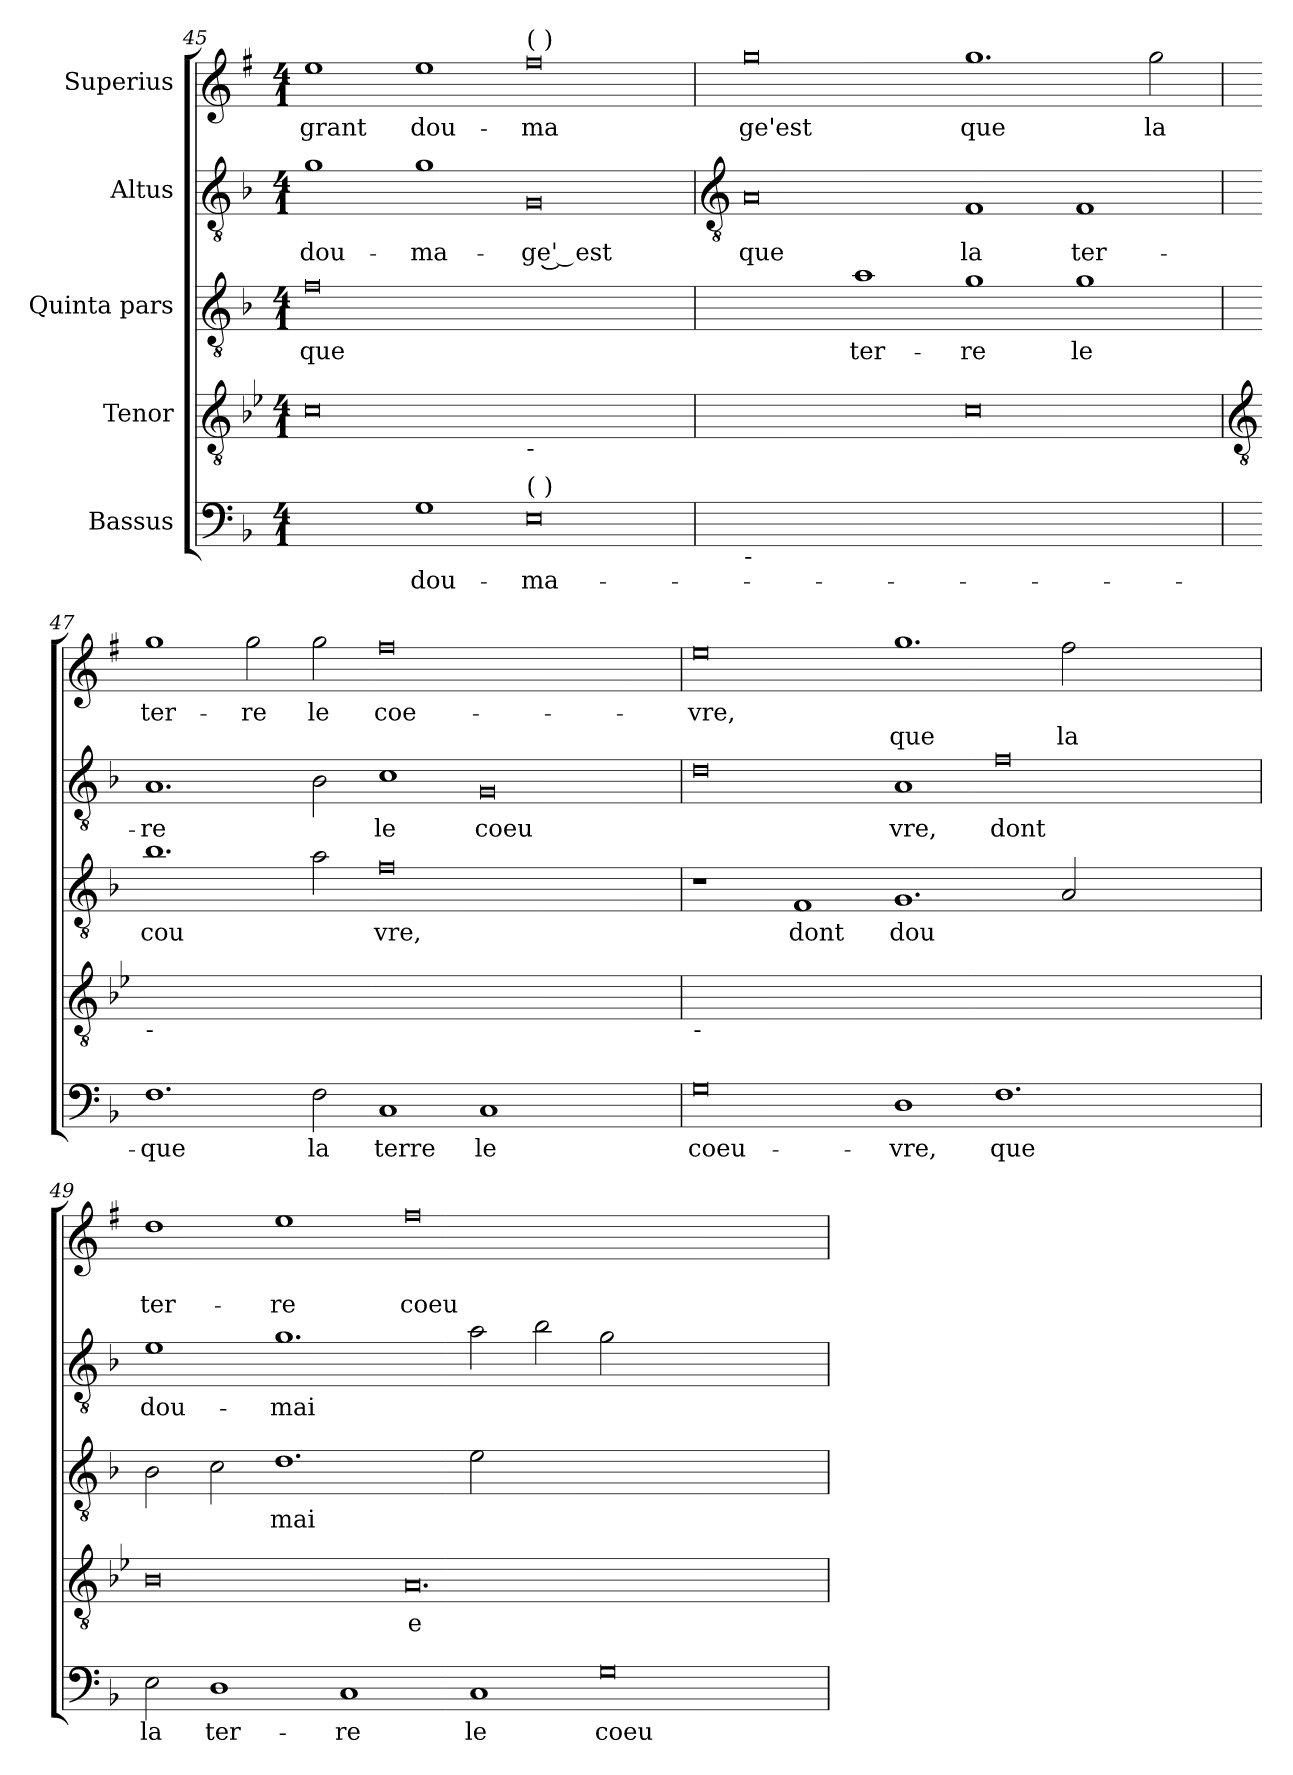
**kern	**text	**kern	**text	**kern	**text	**kern	**text	**kern	**text	**text
*part5	*part5	*part4	*part4	*part3	*part3	*part2	*part2	*part1	*part1	*part1
*staff5	*staff5	*staff4	*staff4	*staff3	*staff3	*staff2	*staff2	*staff1	*staff1	*staff1
*I"Bassus	*	*I"Tenor	*	*I"Quinta pars	*	*I"Altus	*	*I"Superius	*	*
!!LO:LB:g=z
*clefF4	*	*clefGv2	*	*clefGv2	*	*clefGv2	*	*clefG2	*	*
*	*	*	*	*	*	*	*	*ITrd1c2	*	*
*k[b-]	*	*k[b-e-]	*	*k[b-]	*	*k[b-]	*	*k[b-]	*	*
*F:	*	*B-:	*	*F:	*	*F:	*	*F:	*	*
*M4/1	*	*M4/1	*	*M4/1	*	*M4/1	*	*M4/1	*	*
=45	=45	=45	=45	=45	=45	=45	=45	=45	=45	=45
!	!	!	!	!	!LO:LY:b	!	!LO:LY:b	!	!LO:LY:b	!
1Gyy]	.	0c	.	0f	que	1g	dou-	1dd	grant	.
!	!LO:LY:b	!	!	!	!	!	!LO:LY:b	!	!LO:LY:b	!
1G	dou-	.	.	.	.	1g	-ma-	1dd	dou-	.
!	!	!	!	!	!	!	!	!LO:TX:a:t=(  )	!	!
!	!	!LO:TX:b:t=-	!	!	!	!	!	!	!	!
!LO:TX:a:t=(  )	!	!	!	!	!	!	!	!	!	!
!	!LO:LY:b	!	!	!	!LO:LY:b	!	!LO:LY:b	!	!LO:LY:b	!
0E	-ma-	[0B-yy	.	[0ayy	la	0G	-ge͜' est	0ee	-ma	.
!!LO:LB:g=z
=46	=46	=46	=46	=46	=46	=46	=46	=46	=46	=46
*	*	*	*	*	*	*clefGv2	*	*	*	*
!LO:TX:b:t=-	!	!	!	!	!	!	!	!	!	!
!	!LO:LY:b	!	!	!	!	!	!LO:LY:b	!	!LO:LY:b	!
[0Dyy	-ge' est	0B-yy]	.	1ayy]	.	0A	que	0ff	ge'est	.
!	!	!	!	!	!LO:LY:b	!	!	!	!	!
.	.	.	.	1a	ter-	.	.	.	.	.
!	!	!	!	!	!LO:LY:b	!	!LO:LY:b	!	!LO:LY:b	!
0Dyy]	.	0c	.	1g	-re	1F	la	1.ff	que	.
!	!	!	!	!	!LO:LY:b	!	!LO:LY:b	!	!	!
.	.	.	.	1g	le	1F	ter-	.	.	.
!	!	!	!	!	!	!	!	!	!LO:LY:b	!
.	.	.	.	.	.	.	.	2ff	la	.
!!LO:LB:g=z
=47	=47	=47	=47	=47	=47	=47	=47	=47	=47	=47
*	*	*clefGv2	*	*	*	*	*	*	*	*
!	!	!LO:TX:b:t=-	!	!	!	!	!	!	!	!
!	!LO:LY:b	!	!	!	!LO:LY:b	!	!LO:LY:b	!	!LO:LY:b	!
1.F	que	[0dyy	.	1.b-	cou	1.A	-re	1ff	ter-	.
!	!	!	!	!	!	!	!	!	!LO:LY:b	!
.	.	.	.	.	.	.	.	2ff	-re	.
!	!LO:LY:b	!	!	!	!	!	!	!	!LO:LY:b	!
2F	la	.	.	2a	.	2B-	.	2ff	le	.
!	!LO:LY:b	!	!	!	!LO:LY:b	!	!LO:LY:b	!	!LO:LY:b	!
1C	terre	0dyy]	.	0f	vre,	1c	le	0ee	coe-	.
!	!LO:LY:b	!	!	!	!	!	!LO:LY:b	!	!	!
1C	le	.	.	.	.	0G	coeu	.	.	.
1ryy	.	1ryy	.	1ryy	.	.	.	1ryy	.	.
=48	=48	=48	=48	=48	=48	=48	=48	=48	=48	=48
!	!	!LO:TX:b:t=-	!	!	!	!	!	!	!	!
!	!LO:LY:b	!	!	!	!	!	!	!	!LO:LY:b	!
0G	coeu-	[0cyy	.	1r	.	0d	.	0dd	-vre,	.
!	!	!	!	!	!LO:LY:b	!	!	!	!	!
.	.	.	.	1F	dont	.	.	.	.	.
!	!LO:LY:b	!	!	!	!LO:LY:b	!	!LO:LY:b	!	!	!LO:LY:b
1D	-vre,	0cyy]	.	1.G	dou	1A	vre,	1.ff	.	que
!	!LO:LY:b	!	!	!	!	!	!LO:LY:b	!	!	!
1.F	que	.	.	.	.	0f	dont	.	.	.
!	!	!	!	!	!	!	!	!	!	!LO:LY:b
.	.	.	.	2A	.	.	.	2ee	.	la
.	.	1ryy	.	1ryy	.	.	.	1ryy	.	.
2ryy	.	.	.	.	.	.	.	.	.	.
=49	=49	=49	=49	=49	=49	=49	=49	=49	=49	=49
!	!LO:LY:b	!	!	!	!	!	!LO:LY:b	!	!	!LO:LY:b
2E	la	0B-	.	2B-	.	1e	dou-	1cc	.	ter-
!	!LO:LY:b	!	!	!	!	!	!	!	!	!
1D	ter-	.	.	2c	.	.	.	.	.	.
!	!	!	!	!	!LO:LY:b	!	!LO:LY:b	!	!	!LO:LY:b
.	.	.	.	1.d	mai	1.g	-mai	1dd	.	-re
!	!LO:LY:b	!	!	!	!	!	!	!	!	!
1C	-re	.	.	.	.	.	.	.	.	.
!	!	!	!LO:LY:b	!	!	!	!	!	!	!LO:LY:b
.	.	0.A	e	.	.	.	.	0ee	.	coeu-
!	!LO:LY:b	!	!	!	!	!	!	!	!	!
1C	le	.	.	2e	.	2a	.	.	.	.
!	!	!	!	!	!LO:LY:b	!	!	!	!	!
.	.	.	.	[1fyy	ge' est	2b-	.	.	.	.
!	!LO:LY:b	!	!	!	!	!	!	!	!	!
0G	coeu	.	.	.	.	2g	.	.	.	.
.	.	.	.	1.ryy	.	1.ryy	.	1.ryy	.	.
.	.	2ryy	.	.	.	.	.	.	.	.
=	=	=	=	=	=	=	=	=	=	=
*-	*-	*-	*-	*-	*-	*-	*-	*-	*-	*-
